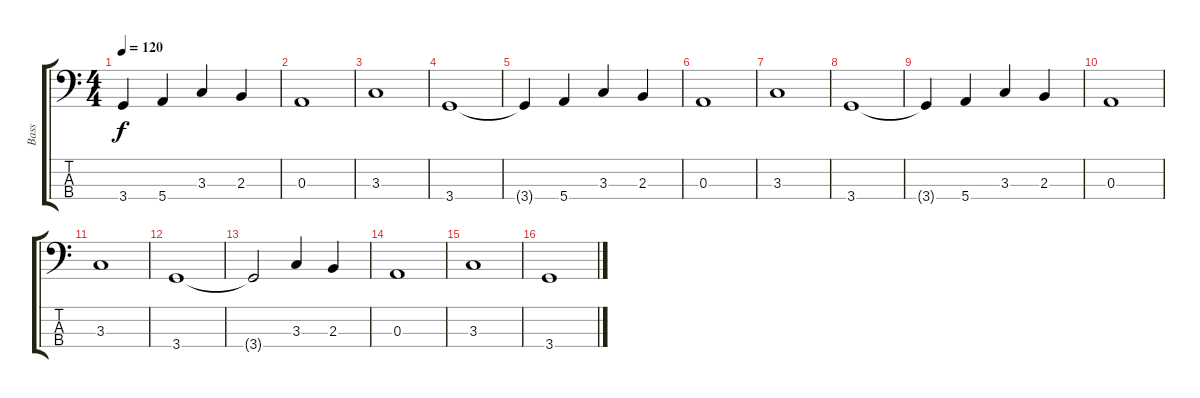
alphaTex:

\track ("Bass" "Bass") {instrument electricbasspick}
\staff {score tabs}
\tuning (G2 D2 A1 E1) {hide}
\ts (4 4)
\tempo 120
\clef f4
\ks c
3.4{t}.4{dy f} 5.4.4 3.3.4 2.3.4 |
0.3.1 |
3.3.1 |
3.4.1 |
3.4{t}.4 5.4.4 3.3.4 2.3.4 |
0.3.1 |
3.3.1 |
3.4.1 |
3.4{t}.4 5.4.4 3.3.4 2.3.4 |
0.3.1 |
3.3.1 |
3.4.1 |
3.4{t}.2 3.3.4 2.3.4 |
0.3.1 |
3.3.1 |
3.4.1
